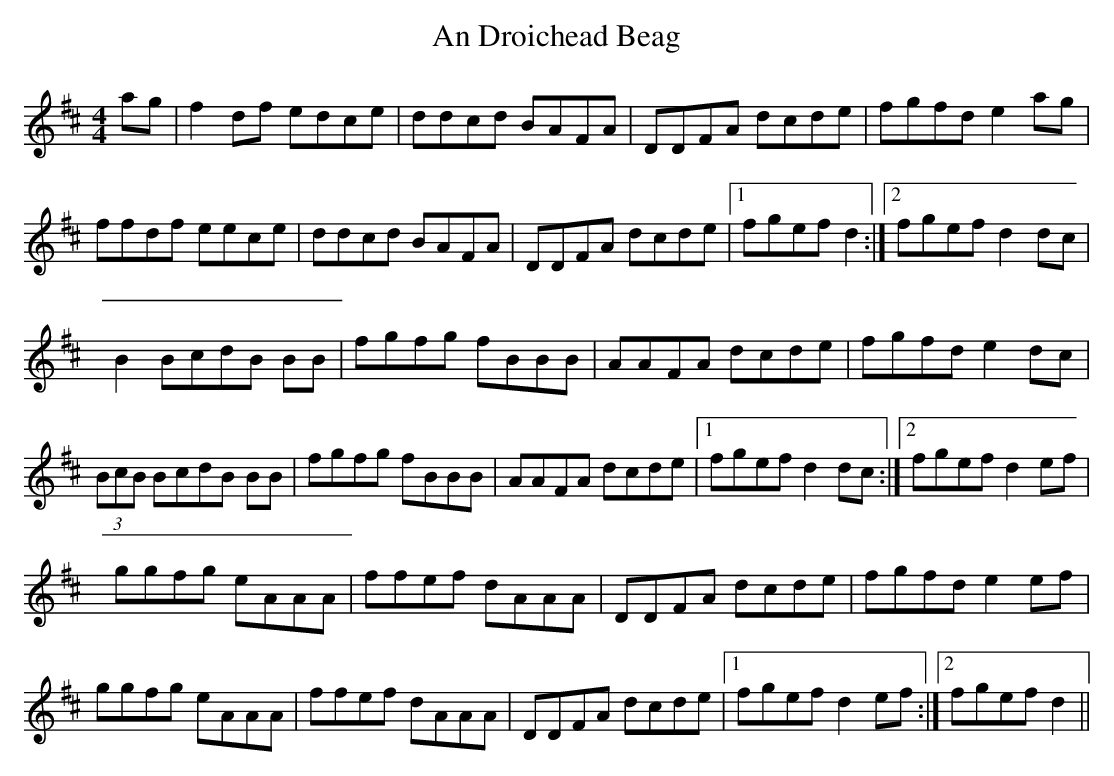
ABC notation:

X:1
T:An Droichead Beag
M:4/4
K:D
L:1/8
ag|f2 df edce|ddcd BAFA|DDFA dcde|fgfd e2 ag|
ffdf eece|ddcd BAFA|DDFA dcde|1 fgef d2 :|2 fgef d2 dc |
B2 BcdB BB|fgfg fBBB|AAFA dcde|fgfd e2 dc|
(3BcB BcdB BB|fgfg fBBB|AAFA dcde|1 fgef d2 dc :|2 fgef d2 ef |
ggfg eAAA|ffef dAAA|DDFA dcde|fgfd e2 ef|
ggfg eAAA|ffef dAAA|DDFA dcde|1 fgef d2 ef :|2 fgef d2 ||
